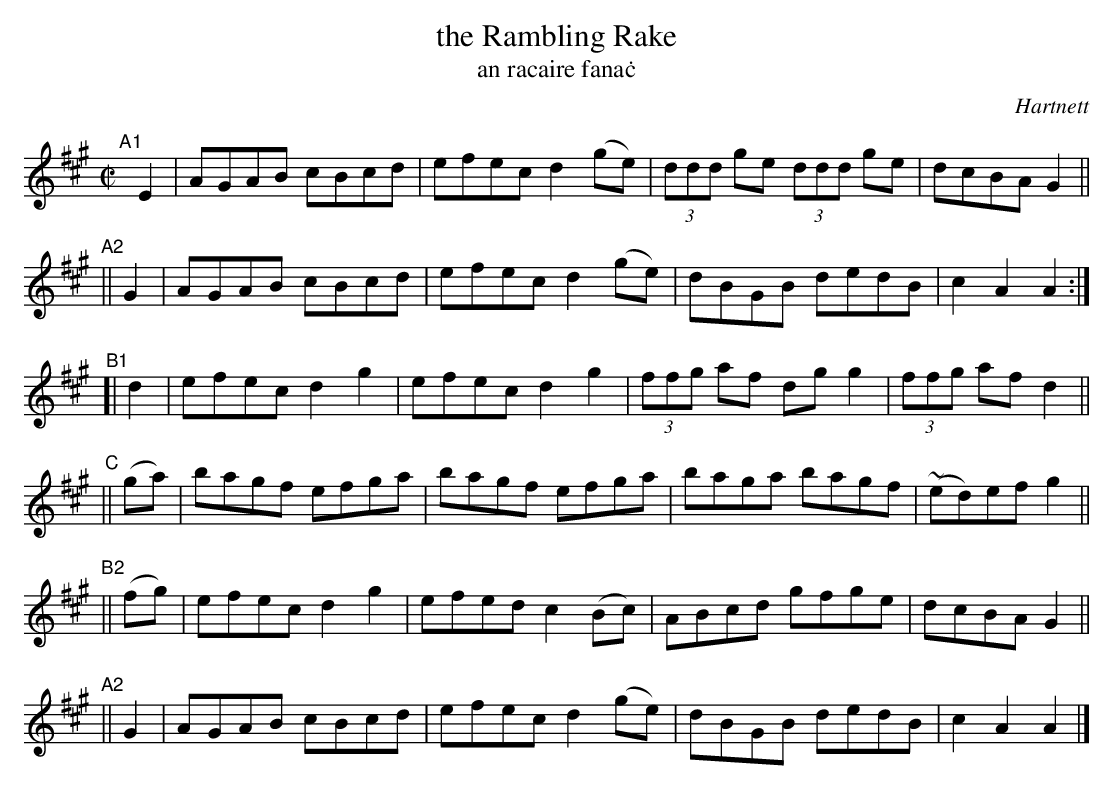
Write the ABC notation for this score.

X:1
T: the Rambling Rake
T: an racaire fana\.c
O: Hartnett
M: C|
L: 1/8
K: A
"^A1"[|]E2 | AGAB cBcd | efec d2(ge) | (3ddd ge (3ddd ge | dcBA G2 ||
"^A2"|| G2 | AGAB cBcd | efec d2(ge) |  dBGB     dedB    | c2A2 A2 :|
"^B1"[| d2 | efec d2g2 | efec d2g2 | (3ffg af dgg2 | (3ffg af d2 ||
 "^C"||(ga)| bagf efga | bagf efga | baga bagf | ~(ed)ef g2 ||
"^B2"||(fg)| efec d2g2 | efed c2(Bc) | ABcd gfge | dcBA G2 ||
"^A2"|| G2 | AGAB cBcd | efec d2(ge) | dBGB dedB | c2A2 A2 |]
